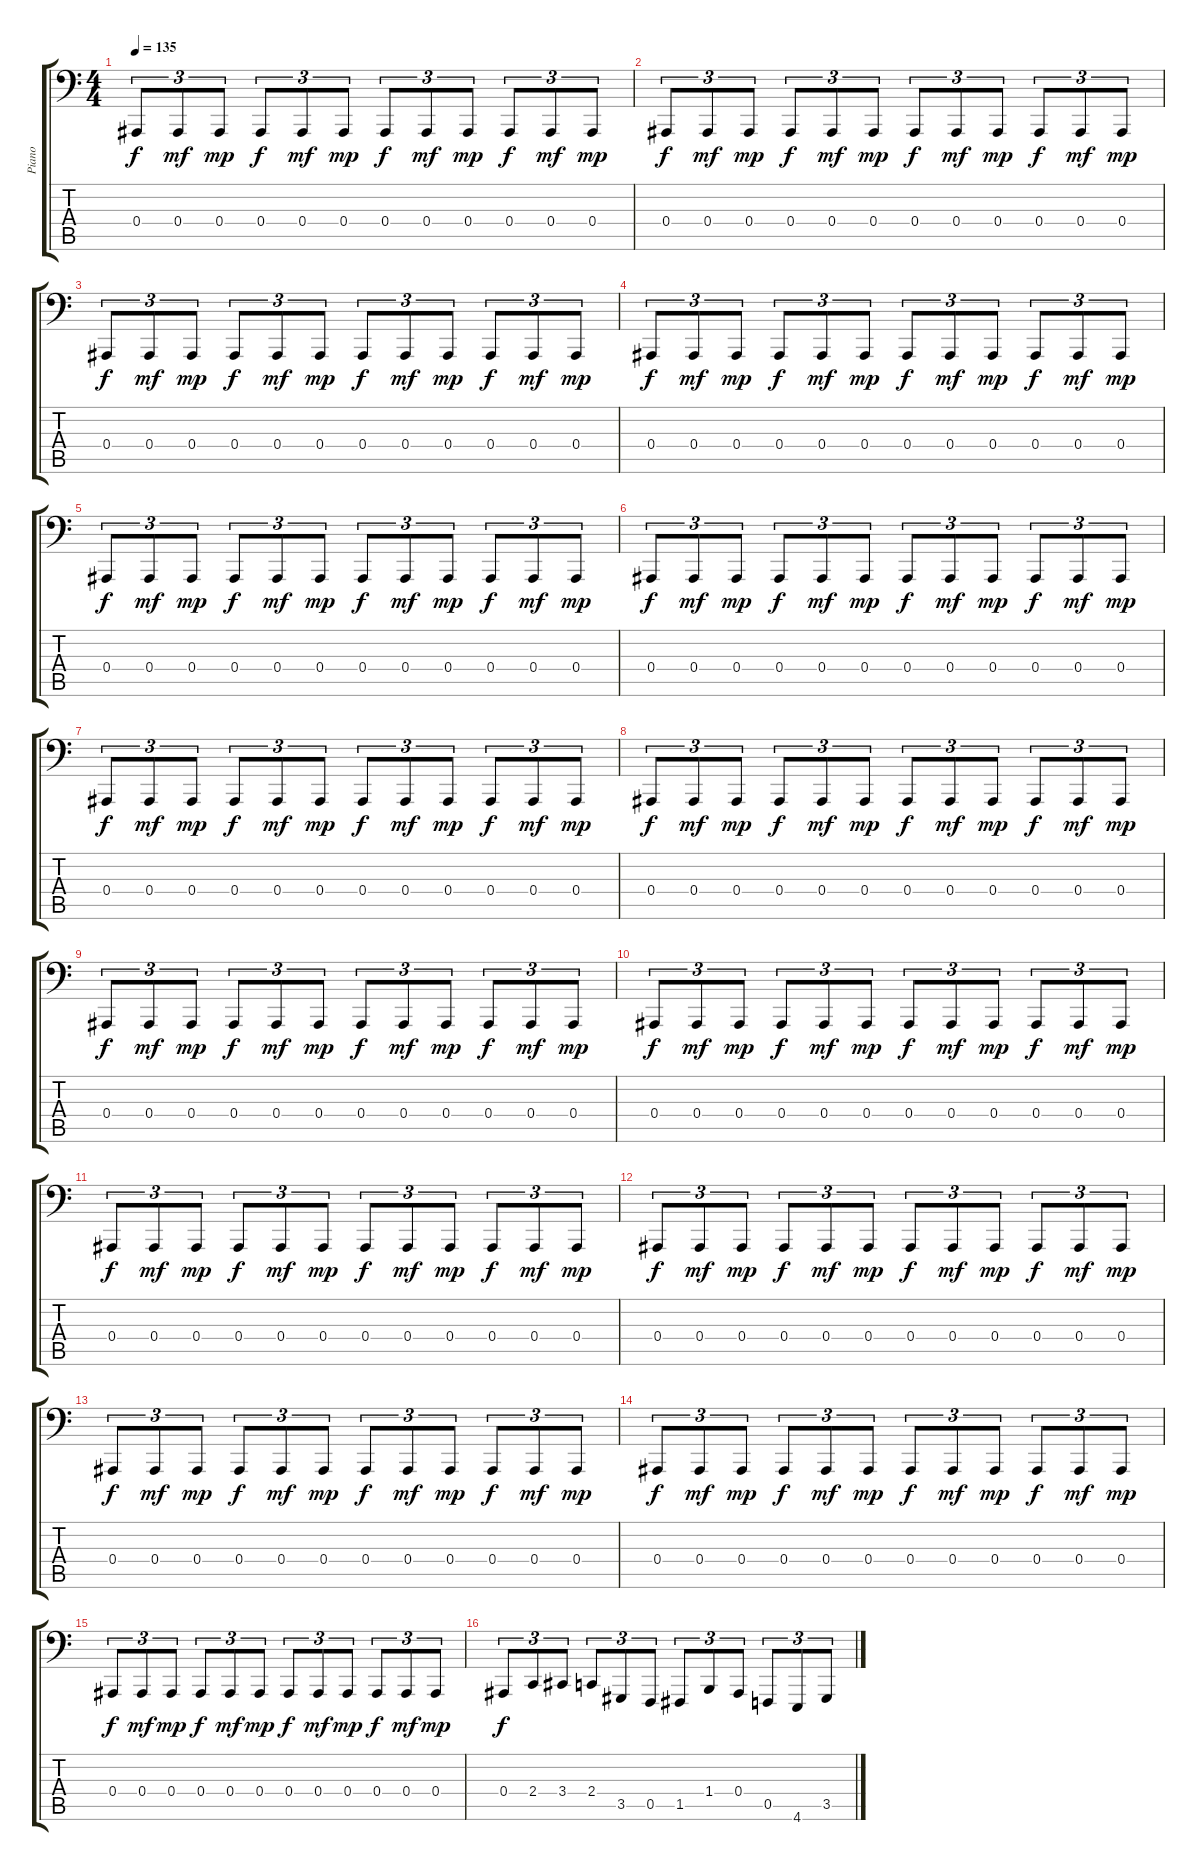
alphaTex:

\track ("Piano" "Piano") {instrument acousticgrandpiano}
\staff {score tabs}
\tuning (C3 G2 Eb2 Bb1 F1 C1) {hide}
\ts (4 4)
\tempo 135
\clef f4
\ks c
0.4.8{tu (3 2) dy f} 0.4.8{tu (3 2) dy mf} 0.4.8{tu (3 2) dy mp} 0.4.8{tu (3 2) dy f} 0.4.8{tu (3 2) dy mf} 0.4.8{tu (3 2) dy mp} 0.4.8{tu (3 2) dy f} 0.4.8{tu (3 2) dy mf} 0.4.8{tu (3 2) dy mp} 0.4.8{tu (3 2) dy f} 0.4.8{tu (3 2) dy mf} 0.4.8{tu (3 2) dy mp} |
0.4.8{tu (3 2) dy f} 0.4.8{tu (3 2) dy mf} 0.4.8{tu (3 2) dy mp} 0.4.8{tu (3 2) dy f} 0.4.8{tu (3 2) dy mf} 0.4.8{tu (3 2) dy mp} 0.4.8{tu (3 2) dy f} 0.4.8{tu (3 2) dy mf} 0.4.8{tu (3 2) dy mp} 0.4.8{tu (3 2) dy f} 0.4.8{tu (3 2) dy mf} 0.4.8{tu (3 2) dy mp} |
0.4.8{tu (3 2) dy f} 0.4.8{tu (3 2) dy mf} 0.4.8{tu (3 2) dy mp} 0.4.8{tu (3 2) dy f} 0.4.8{tu (3 2) dy mf} 0.4.8{tu (3 2) dy mp} 0.4.8{tu (3 2) dy f} 0.4.8{tu (3 2) dy mf} 0.4.8{tu (3 2) dy mp} 0.4.8{tu (3 2) dy f} 0.4.8{tu (3 2) dy mf} 0.4.8{tu (3 2) dy mp} |
0.4.8{tu (3 2) dy f} 0.4.8{tu (3 2) dy mf} 0.4.8{tu (3 2) dy mp} 0.4.8{tu (3 2) dy f} 0.4.8{tu (3 2) dy mf} 0.4.8{tu (3 2) dy mp} 0.4.8{tu (3 2) dy f} 0.4.8{tu (3 2) dy mf} 0.4.8{tu (3 2) dy mp} 0.4.8{tu (3 2) dy f} 0.4.8{tu (3 2) dy mf} 0.4.8{tu (3 2) dy mp} |
0.4.8{tu (3 2) dy f} 0.4.8{tu (3 2) dy mf} 0.4.8{tu (3 2) dy mp} 0.4.8{tu (3 2) dy f} 0.4.8{tu (3 2) dy mf} 0.4.8{tu (3 2) dy mp} 0.4.8{tu (3 2) dy f} 0.4.8{tu (3 2) dy mf} 0.4.8{tu (3 2) dy mp} 0.4.8{tu (3 2) dy f} 0.4.8{tu (3 2) dy mf} 0.4.8{tu (3 2) dy mp} |
0.4.8{tu (3 2) dy f} 0.4.8{tu (3 2) dy mf} 0.4.8{tu (3 2) dy mp} 0.4.8{tu (3 2) dy f} 0.4.8{tu (3 2) dy mf} 0.4.8{tu (3 2) dy mp} 0.4.8{tu (3 2) dy f} 0.4.8{tu (3 2) dy mf} 0.4.8{tu (3 2) dy mp} 0.4.8{tu (3 2) dy f} 0.4.8{tu (3 2) dy mf} 0.4.8{tu (3 2) dy mp} |
0.4.8{tu (3 2) dy f} 0.4.8{tu (3 2) dy mf} 0.4.8{tu (3 2) dy mp} 0.4.8{tu (3 2) dy f} 0.4.8{tu (3 2) dy mf} 0.4.8{tu (3 2) dy mp} 0.4.8{tu (3 2) dy f} 0.4.8{tu (3 2) dy mf} 0.4.8{tu (3 2) dy mp} 0.4.8{tu (3 2) dy f} 0.4.8{tu (3 2) dy mf} 0.4.8{tu (3 2) dy mp} |
0.4.8{tu (3 2) dy f} 0.4.8{tu (3 2) dy mf} 0.4.8{tu (3 2) dy mp} 0.4.8{tu (3 2) dy f} 0.4.8{tu (3 2) dy mf} 0.4.8{tu (3 2) dy mp} 0.4.8{tu (3 2) dy f} 0.4.8{tu (3 2) dy mf} 0.4.8{tu (3 2) dy mp} 0.4.8{tu (3 2) dy f} 0.4.8{tu (3 2) dy mf} 0.4.8{tu (3 2) dy mp} |
0.4.8{tu (3 2) dy f} 0.4.8{tu (3 2) dy mf} 0.4.8{tu (3 2) dy mp} 0.4.8{tu (3 2) dy f} 0.4.8{tu (3 2) dy mf} 0.4.8{tu (3 2) dy mp} 0.4.8{tu (3 2) dy f} 0.4.8{tu (3 2) dy mf} 0.4.8{tu (3 2) dy mp} 0.4.8{tu (3 2) dy f} 0.4.8{tu (3 2) dy mf} 0.4.8{tu (3 2) dy mp} |
0.4.8{tu (3 2) dy f} 0.4.8{tu (3 2) dy mf} 0.4.8{tu (3 2) dy mp} 0.4.8{tu (3 2) dy f} 0.4.8{tu (3 2) dy mf} 0.4.8{tu (3 2) dy mp} 0.4.8{tu (3 2) dy f} 0.4.8{tu (3 2) dy mf} 0.4.8{tu (3 2) dy mp} 0.4.8{tu (3 2) dy f} 0.4.8{tu (3 2) dy mf} 0.4.8{tu (3 2) dy mp} |
0.4.8{tu (3 2) dy f} 0.4.8{tu (3 2) dy mf} 0.4.8{tu (3 2) dy mp} 0.4.8{tu (3 2) dy f} 0.4.8{tu (3 2) dy mf} 0.4.8{tu (3 2) dy mp} 0.4.8{tu (3 2) dy f} 0.4.8{tu (3 2) dy mf} 0.4.8{tu (3 2) dy mp} 0.4.8{tu (3 2) dy f} 0.4.8{tu (3 2) dy mf} 0.4.8{tu (3 2) dy mp} |
0.4.8{tu (3 2) dy f} 0.4.8{tu (3 2) dy mf} 0.4.8{tu (3 2) dy mp} 0.4.8{tu (3 2) dy f} 0.4.8{tu (3 2) dy mf} 0.4.8{tu (3 2) dy mp} 0.4.8{tu (3 2) dy f} 0.4.8{tu (3 2) dy mf} 0.4.8{tu (3 2) dy mp} 0.4.8{tu (3 2) dy f} 0.4.8{tu (3 2) dy mf} 0.4.8{tu (3 2) dy mp} |
0.4.8{tu (3 2) dy f} 0.4.8{tu (3 2) dy mf} 0.4.8{tu (3 2) dy mp} 0.4.8{tu (3 2) dy f} 0.4.8{tu (3 2) dy mf} 0.4.8{tu (3 2) dy mp} 0.4.8{tu (3 2) dy f} 0.4.8{tu (3 2) dy mf} 0.4.8{tu (3 2) dy mp} 0.4.8{tu (3 2) dy f} 0.4.8{tu (3 2) dy mf} 0.4.8{tu (3 2) dy mp} |
0.4.8{tu (3 2) dy f} 0.4.8{tu (3 2) dy mf} 0.4.8{tu (3 2) dy mp} 0.4.8{tu (3 2) dy f} 0.4.8{tu (3 2) dy mf} 0.4.8{tu (3 2) dy mp} 0.4.8{tu (3 2) dy f} 0.4.8{tu (3 2) dy mf} 0.4.8{tu (3 2) dy mp} 0.4.8{tu (3 2) dy f} 0.4.8{tu (3 2) dy mf} 0.4.8{tu (3 2) dy mp} |
0.4.8{tu (3 2) dy f} 0.4.8{tu (3 2) dy mf} 0.4.8{tu (3 2) dy mp} 0.4.8{tu (3 2) dy f} 0.4.8{tu (3 2) dy mf} 0.4.8{tu (3 2) dy mp} 0.4.8{tu (3 2) dy f} 0.4.8{tu (3 2) dy mf} 0.4.8{tu (3 2) dy mp} 0.4.8{tu (3 2) dy f} 0.4.8{tu (3 2) dy mf} 0.4.8{tu (3 2) dy mp} |
0.4.8{tu (3 2) dy f} 2.4.8{tu (3 2)} 3.4.8{tu (3 2)} 2.4.8{tu (3 2)} 3.5.8{tu (3 2)} 0.5.8{tu (3 2)} 1.5.8{tu (3 2)} 1.4.8{tu (3 2)} 0.4.8{tu (3 2)} 0.5.8{tu (3 2)} 4.6.8{tu (3 2)} 3.5.8{tu (3 2)}
